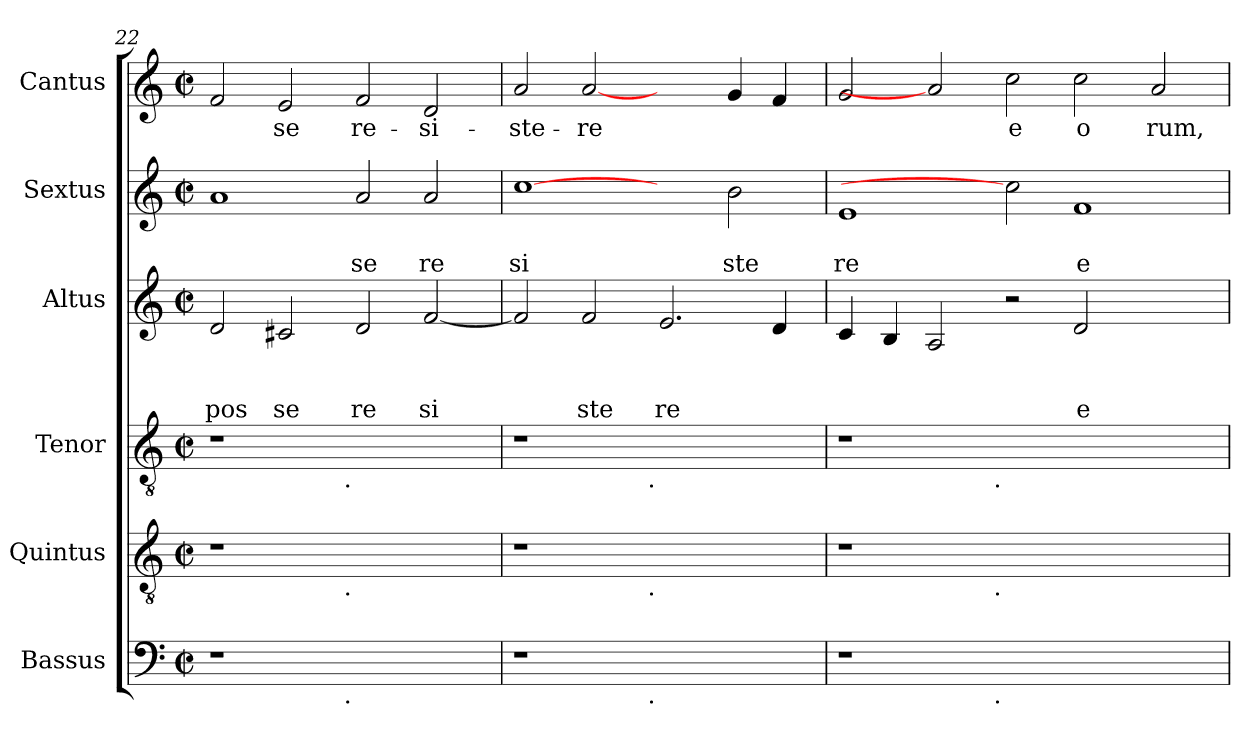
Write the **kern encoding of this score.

**kern	**kern	**kern	**kern	**text	**text	**text	**kern	**text	**text	**kern	**text
*part6	*part5	*part4	*part3	*part3	*part3	*part3	*part2	*part2	*part2	*part1	*part1
*staff6	*staff5	*staff4	*staff3	*staff3	*staff3	*staff3	*staff2	*staff2	*staff2	*staff1	*staff1
*I"Bassus	*I"Quintus	*I"Tenor	*I"Altus	*	*	*	*I"Sextus	*	*	*I"Cantus	*
*clefF4	*clefGv2	*clefGv2	*clefG2	*	*	*	*clefG2	*	*	*clefG2	*
*k[]	*k[]	*k[]	*k[]	*	*	*	*k[]	*	*	*k[]	*
*C:	*C:	*C:	*C:	*	*	*	*C:	*	*	*C:	*
*M2/2	*M2/2	*M2/2	*M2/2	*	*	*	*M2/2	*	*	*M2/2	*
*met(c|)	*met(c|)	*met(c|)	*met(c|)	*	*	*	*met(c|)	*	*	*met(c|)	*
=22	=22	=22	=22	=22	=22	=22	=22	=22	=22	=22	=22
!	!	!	!	!	!	!LO:LY:b	!	!	!	!	!
*^	*^	*^	*	*	*	*	*	*	*	*	*
1r	2ryy	1r	2ryy	1r	2ryy	2d/	.	.	pos	1a	.	.	2f/	.
!	!	!	!	!	!	!	!	!	!LO:LY:b	!	!	!	!	!LO:LY:b
.	4...ryy	.	4...ryy	.	4...ryy	2c#X/	.	.	se	.	.	.	2e/	-se
!	!	!	!	!	!LO:TX:b:t=.	!	!	!	!	!	!	!	!	!
!	!	!	!LO:TX:b:t=.	!	!	!	!	!	!	!	!	!	!	!
!	!LO:TX:b:t=.	!	!	!	!	!	!	!	!	!	!	!	!	!
.	1ryy	.	1ryy	.	1ryy	.	.	.	.	.	.	.	.	.
!	!	!	!	!	!	!	!	!	!LO:LY:b	!	!	!LO:LY:b	!	!LO:LY:b
1ryy	.	1ryy	.	1ryy	.	2d/	.	.	re	2a/	.	se	2f/	re-
!	!	!	!	!	!	!	!	!	!LO:LY:b	!	!	!LO:LY:b	!	!LO:LY:b
.	.	.	.	.	.	[<2f/	.	.	si	2a/	.	re	2d/	-si-
.	32ryy	.	32ryy	.	32ryy	.	.	.	.	.	.	.	.	.
=23	=23	=23	=23	=23	=23	=23	=23	=23	=23	=23	=23	=23	=23	=23
!	!	!	!	!	!	!	!	!	!	!	!	!LO:LY:b	!	!LO:LY:b
1r	2ryy	1r	2ryy	1r	2ryy	2f/]	.	.	.	[1cc	.	si	2a/	-ste-
!	!	!	!	!	!	!	!	!	!LO:LY:b	!	!	!	!	!LO:LY:b
.	4...ryy	.	4...ryy	.	4...ryy	2f/	.	.	ste	.	.	.	[2a	-re
!	!	!	!	!	!LO:TX:b:t=.	!	!	!	!	!	!	!	!	!
!	!	!	!LO:TX:b:t=.	!	!	!	!	!	!	!	!	!	!	!
!	!LO:TX:b:t=.	!	!	!	!	!	!	!	!	!	!	!	!	!
.	1ryy	.	1ryy	.	1ryy	.	.	.	.	.	.	.	.	.
!	!	!	!	!	!	!	!	!	!LO:LY:b	!	!	!	!	!
1ryy	.	1ryy	.	1ryy	.	2.e/	.	.	re	2ryy	.	.	2ryy	.
!	!	!	!	!	!	!	!	!	!	!	!	!LO:LY:b	!	!
.	.	.	.	.	.	.	.	.	.	2b\	.	ste	4g/	.
.	.	.	.	.	.	4d/	.	.	.	.	.	.	4f/	.
.	32ryy	.	32ryy	.	32ryy	.	.	.	.	.	.	.	.	.
!!LO:LB:g=z
=24	=24	=24	=24	=24	=24	=24	=24	=24	=24	=24	=24	=24	=24	=24
!	!	!	!	!	!	!	!	!	!	!	!	!LO:LY:b	!	!
1r	2ryy	1r	2ryy	1r	2ryy	4c/	.	.	.	1e	.	re	2g/	.
.	.	.	.	.	.	4B/	.	.	.	.	.	.	.	.
.	4...ryy	.	4...ryy	.	4...ryy	2A/	.	.	.	.	.	.	2a]	.
!	!	!	!	!	!LO:TX:b:t=.	!	!	!	!	!	!	!	!	!
!	!	!	!LO:TX:b:t=.	!	!	!	!	!	!	!	!	!	!	!
!	!LO:TX:b:t=.	!	!	!	!	!	!	!	!	!	!	!	!	!
.	1ryy	.	1ryy	.	1ryy	.	.	.	.	.	.	.	.	.
!	!	!	!	!	!	!	!	!	!	!	!	!	!	!LO:LY:b
1.ryy	.	1.ryy	.	1.ryy	.	2r	.	.	.	2cc]	.	.	2cc\	e
!	!	!	!	!	!	!	!	!	!LO:LY:b	!	!	!LO:LY:b	!	!LO:LY:b
.	.	.	.	.	.	2d/	.	.	e	1f	.	e	2cc\	o
.	2ryy	.	2ryy	.	2ryy	.	.	.	.	.	.	.	.	.
!	!	!	!	!	!	!	!	!	!	!	!	!	!	!LO:LY:b
.	.	.	.	.	.	2ryy	.	.	.	.	.	.	2a/	rum,
.	32ryy	.	32ryy	.	32ryy	.	.	.	.	.	.	.	.	.
*v	*v	*	*	*v	*v	*	*	*	*	*	*	*	*	*
*	*v	*v	*	*	*	*	*	*	*	*	*	*
=	=	=	=	=	=	=	=	=	=	=	=
*-	*-	*-	*-	*-	*-	*-	*-	*-	*-	*-	*-
